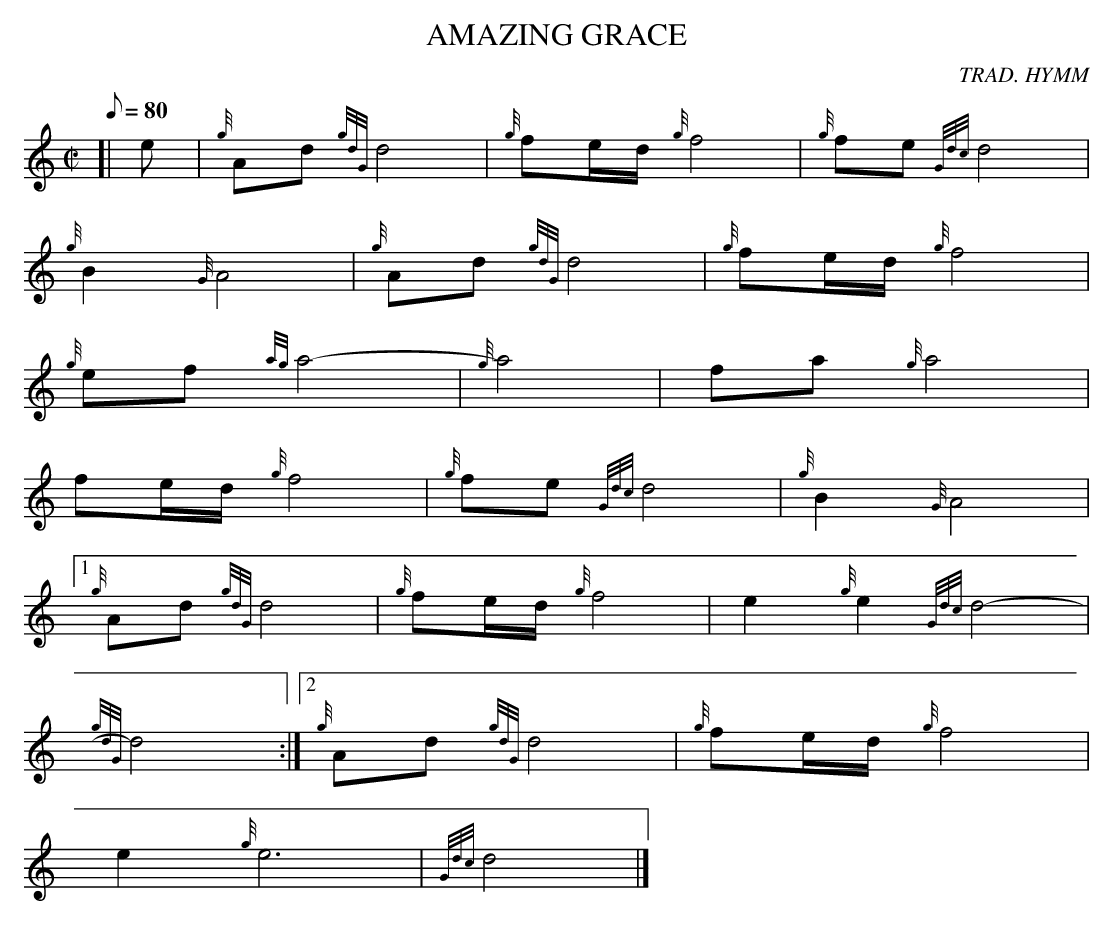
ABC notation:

X:1
T:AMAZING GRACE
M:C|
L:1/8
Q:80
C:TRAD. HYMM
K:HP
[| e|
{g}Ad{gdG}d4|
{g}fe/2d/2{g}f4|
{g}fe{Gdc}d4|  !
{g}B2{G}A4|
{g}Ad{gdG}d4|
{g}fe/2d/2{g}f4|  !
{g}ef{ag}a4|
{g}-a4-|
fa{g}a4|  !
fe/2d/2{g}f4|
{g}fe{Gdc}d4|
{g}B2{G}A4|1  !
{g}Ad{gdG}d4|
{g}fe/2d/2{g}f4|
e2{g}e2{Gdc}d4-|  !
{gdG}d4:|2
{g}Ad{gdG}d4|
{g}fe/2d/2{g}f4|  !
e2{g}e6-|
{Gdc}d4|]
